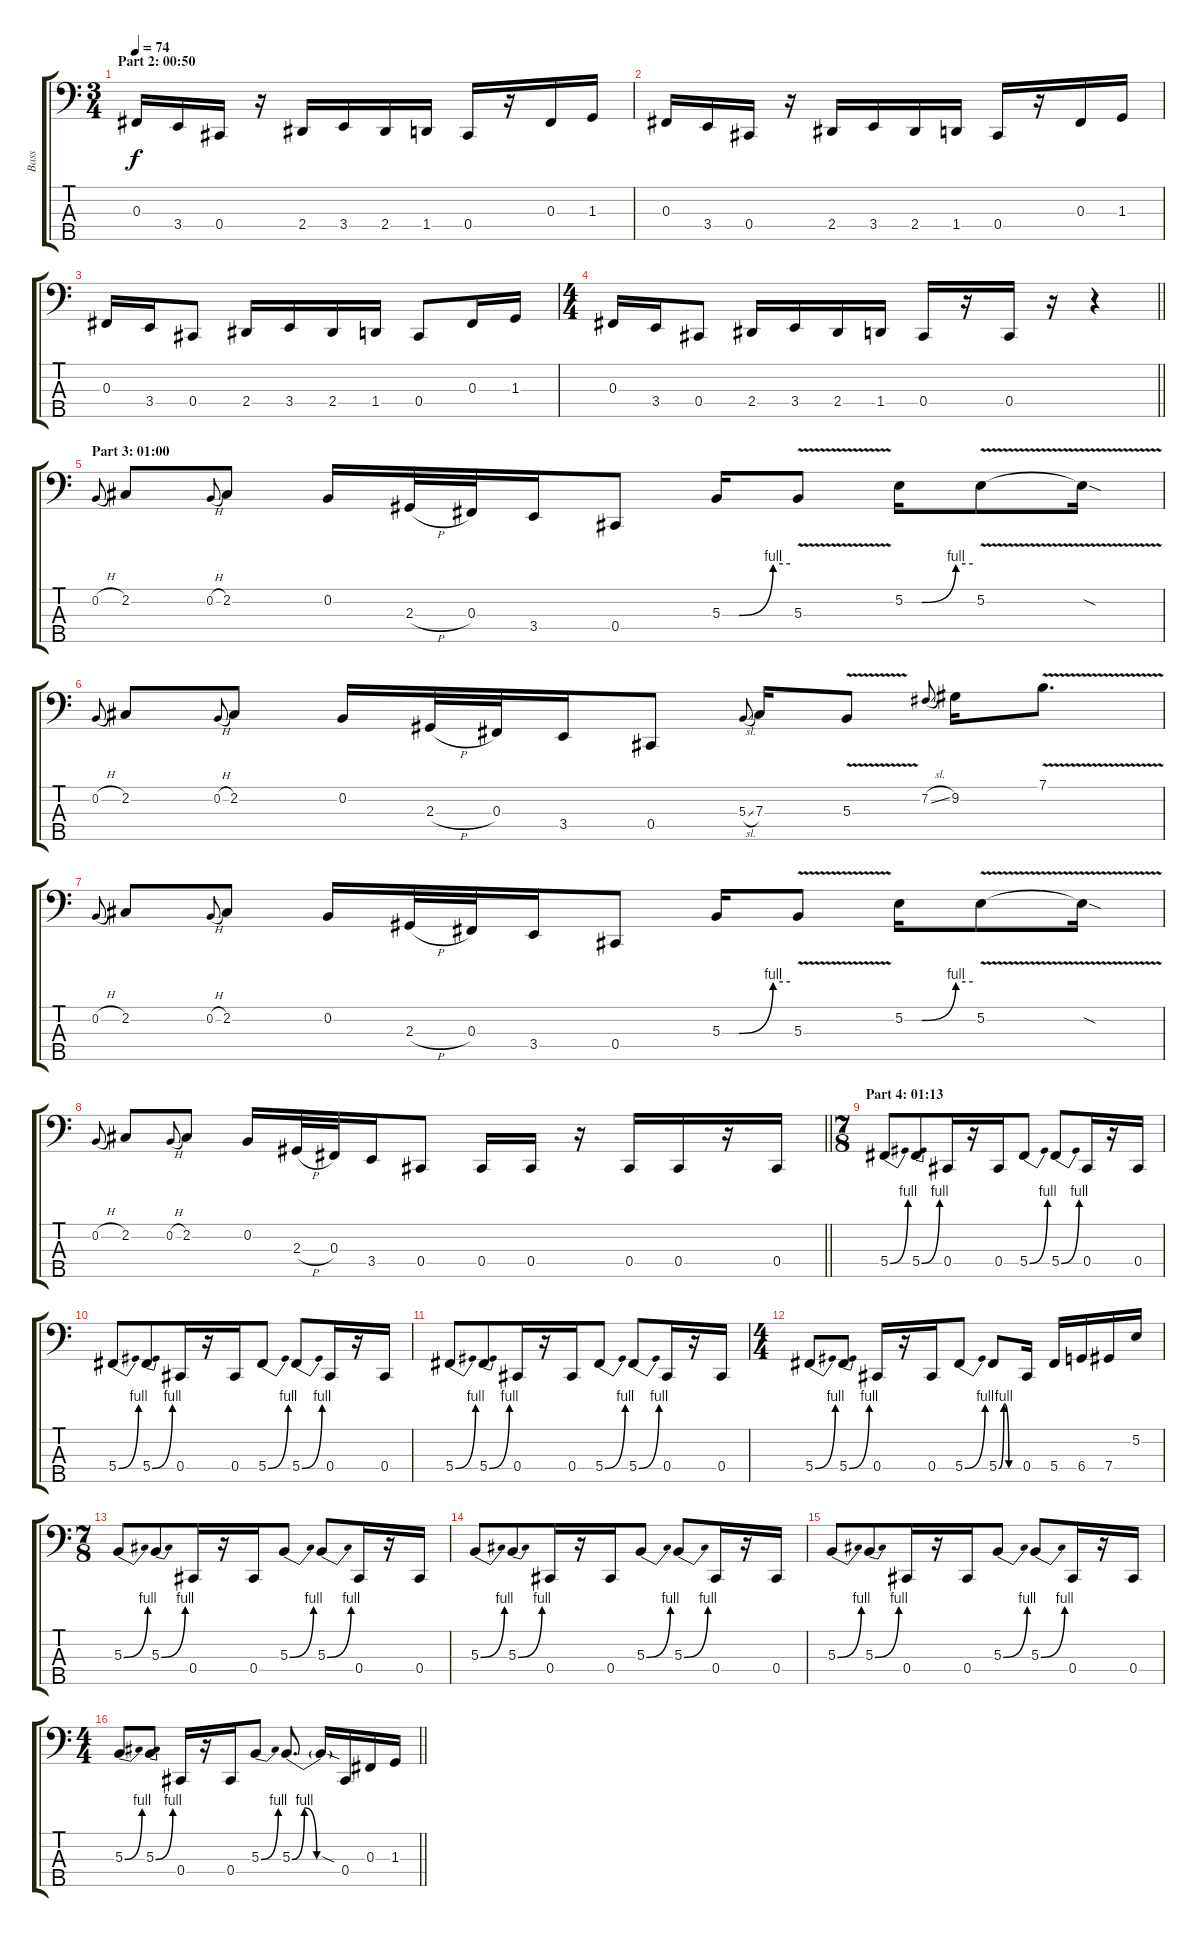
\track ("Bass" "Bass") {instrument electricbasspick}
\staff {score tabs}
\tuning (E2 B1 Gb1 Db1 Ab0) {hide}
\ts (3 4)
\section ("" "Part 2: 00:50")
\tempo 74
\clef f4
\ks c
0.3.16{dy f} 3.4.16 0.4.16 r.16 2.4.16 3.4.16 2.4.16 1.4.16 0.4.16 r.16 0.3.16 1.3.16 |
0.3.16 3.4.16 0.4.16 r.16 2.4.16 3.4.16 2.4.16 1.4.16 0.4.16 r.16 0.3.16 1.3.16 |
0.3.16 3.4.16 0.4.8 2.4.16 3.4.16 2.4.16 1.4.16 0.4.8 0.3.16 1.3.16 |
\ts (4 4)
\barLineRight lightlight
0.3.16 3.4.16 0.4.8 2.4.16 3.4.16 2.4.16 1.4.16 0.4.16 r.16 0.4.16 r.16 r.4 |
\section ("" "Part 3: 01:00")
0.2{h}.8{gr onbeat} 2.2.8 0.2{h}.8{gr onbeat} 2.2.8 0.2.16 2.3{h}.32 0.3.32 3.4.16 0.4.8 5.3{be (custom 0 0 15 0 45 4 60 4)}.16 5.3{v}.8 5.2{be (custom 0 0 15 0 45 4 60 4)}.16 5.2{v}.8 5.2{sod t}.16 |
0.2{h}.8{gr onbeat} 2.2.8 0.2{h}.8{gr onbeat} 2.2.8 0.2.16 2.3{h}.32 0.3.32 3.4.16 0.4.8 5.3{sl}.8{gr onbeat} 7.3.16 5.3{v}.8 7.2{sl}.8{gr onbeat} 9.2.16 7.1{v}.8{d} |
0.2{h}.8{gr onbeat} 2.2.8 0.2{h}.8{gr onbeat} 2.2.8 0.2.16 2.3{h}.32 0.3.32 3.4.16 0.4.8 5.3{be (custom 0 0 15 0 45 4 60 4)}.16 5.3{v}.8 5.2{be (custom 0 0 15 0 45 4 60 4)}.16 5.2{v}.8 5.2{sod t}.16 |
\barLineRight lightlight
0.2{h}.8{gr onbeat} 2.2.8 0.2{h}.8{gr onbeat} 2.2.8 0.2.16 2.3{h}.32 0.3.32 3.4.16 0.4.8 0.4.16 0.4.16 r.16 0.4.16 0.4.16 r.16 0.4.16 |
\ts (7 8)
\section ("" "Part 4: 01:13")
5.4{be (bend 0 0 60 4)}.8 5.4{be (bend 0 0 60 4)}.8 0.4.16 r.16 0.4.16 5.4{be (bend 0 0 60 4)}.8 5.4{be (bend 0 0 60 4)}.8 0.4.16 r.16 0.4.16 |
5.4{be (bend 0 0 60 4)}.8 5.4{be (bend 0 0 60 4)}.8 0.4.16 r.16 0.4.16 5.4{be (bend 0 0 60 4)}.8 5.4{be (bend 0 0 60 4)}.8 0.4.16 r.16 0.4.16 |
5.4{be (bend 0 0 60 4)}.8 5.4{be (bend 0 0 60 4)}.8 0.4.16 r.16 0.4.16 5.4{be (bend 0 0 60 4)}.8 5.4{be (bend 0 0 60 4)}.8 0.4.16 r.16 0.4.16 |
\ts (4 4)
5.4{be (bend 0 0 60 4)}.8 5.4{be (bend 0 0 60 4)}.8 0.4.16 r.16 0.4.16 5.4{be (bend 0 0 60 4)}.8 5.4{be (custom 0 0 15 4 30 0 60 0)}.8 0.4.16 5.4.16 6.4.16 7.4.16 5.2.16 |
\ts (7 8)
5.3{be (bend 0 0 60 4)}.8 5.3{be (bend 0 0 60 4)}.8 0.4.16 r.16 0.4.16 5.3{be (bend 0 0 60 4)}.8 5.3{be (bend 0 0 60 4)}.8 0.4.16 r.16 0.4.16 |
5.3{be (bend 0 0 60 4)}.8 5.3{be (bend 0 0 60 4)}.8 0.4.16 r.16 0.4.16 5.3{be (bend 0 0 60 4)}.8 5.3{be (bend 0 0 60 4)}.8 0.4.16 r.16 0.4.16 |
5.3{be (bend 0 0 60 4)}.8 5.3{be (bend 0 0 60 4)}.8 0.4.16 r.16 0.4.16 5.3{be (bend 0 0 60 4)}.8 5.3{be (bend 0 0 60 4)}.8 0.4.16 r.16 0.4.16 |
\ts (4 4)
\barLineRight lightlight
5.3{be (bend 0 0 60 4)}.8 5.3{be (bend 0 0 60 4)}.8 0.4.16 r.16 0.4.16 5.3{be (bend 0 0 60 4)}.8 5.3{be (custom 0 0 15 4 30 0 60 0)}.8{d} 5.3{sod t}.16 0.4.16 0.3.16 1.3.16
